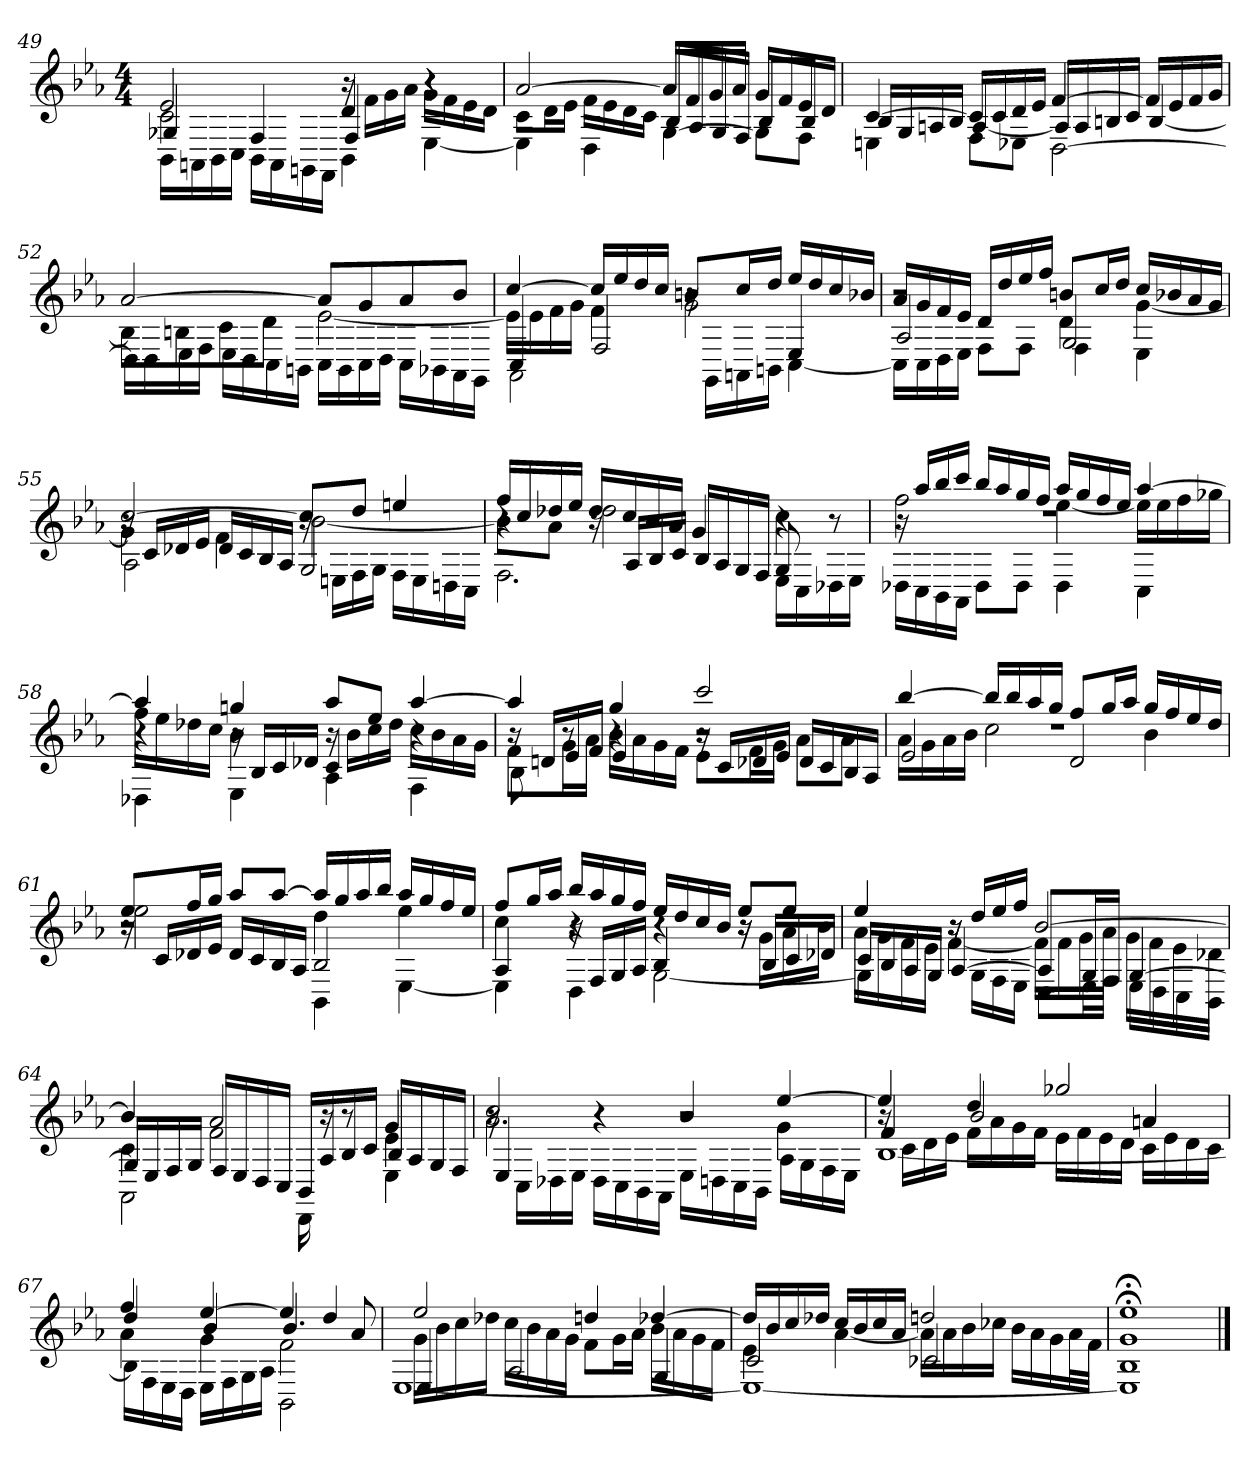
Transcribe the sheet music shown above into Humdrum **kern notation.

**kern
*part1
*staff1
*k[b-e-a-]
*E-:
*M4/4
=49
*^
*	*^
*	*	*^
2e-/	2c\	4G-X/	16BB-\LL
.	.	.	16AAn\
.	.	.	16BB-\
.	.	.	16C\JJ
.	.	4F/	16BB-\LL
.	.	.	16AA\
.	.	.	16GGn\
.	.	.	16FF\JJ
4d/	16r	4F/	4BB-\
.	16f\LL	.	.
.	16g\	.	.
.	16a-\JJ	.	.
4r	16g\LL	4r	[4E-\
.	16f\	.	.
.	16e-\	.	.
.	16d\JJ	.	.
*	*	*v	*v
=50	=50	=50
[2a-/	8c\L	4E-\]
.	16d\L	.
.	16e-\JJ	.
.	16f\LL	4D\
.	16e-\	.
.	16d\	.
.	16c\JJ	.
16a-/LL]	16B-/LL	[4G\
16f/	16A-/	.
16g/	16G/	.
16a-/JJ	16F/JJ	.
16g/LL	8B-/L	8G\L]
16f/	.	.
16e-/	8B-/J	8F\J
16d/JJ	.	.
=51	=51	=51
[4c/	16B-/LL	4En\
.	16G/	.
.	16An/	.
.	16B-/JJ	.
16c/LL]	[4A/	8F\L
16c/	.	.
16d/	.	8E-X\J
16e-/JJ	.	.
[4f/	16A/LL]	[2D\
.	16A/	.
.	16Bn/	.
.	16c/JJ	.
16f/LL]	[4B/	.
16e-/	.	.
16f/	.	.
16g/JJ	.	.
=52	=52	=52
[2a-/	8Bn/L]	16D\LL]
.	.	16D\
.	8Bn\	16E-\
.	.	16F\JJ
.	8c\	16E-\LL
.	.	16D\
.	8d\J	16C\
.	.	16BBn\JJ
8a-/L]	[2e-\	16C\LL
.	.	16BB\
8g/	.	16C\
.	.	16D\JJ
8a-/	.	16C\LL
.	.	16BB-X\
8b-/J	.	16AA-\
.	.	16GG\JJ
=53	=53	=53
*	*	*^
[4cc/	16e-\LL]	4C/	2AA-\
.	16e-\	.	.
.	16f\	.	.
.	16g\JJ	.	.
16cc/LL]	4f\	2F/	.
16ee-/	.	.	.
16dd/	.	.	.
16cc/JJ	.	.	.
8bn/L	2g\	.	16r
.	.	.	16GG\LL
16cc/L	.	.	16AAn\
16dd/JJ	.	.	16BBn\JJ
16ee-/LL	.	4E-/	[4C\
16dd/	.	.	.
16cc/	.	.	.
16b-X/JJ	.	.	.
=54	=54	=54	=54
16a-/LL	2r	2A-/	16C\LL]
16g/	.	.	16C\
16f/	.	.	16D\
16e-/JJ	.	.	16E-\JJ
16d/LL	.	.	8F\L
16dd/	.	.	.
16ee-/	.	.	8F\J
16ff/JJ	.	.	.
8bn/L	4d\	2G/	4F\
16cc/L	.	.	.
16dd/JJ	.	.	.
16cc/LL	[4g\	.	4E-\
16b-X/	.	.	.
16a-/	.	.	.
16g/JJ	.	.	.
=55	=55	=55	=55
[2cc/	4g\]	16r	2A-\
.	.	16c/LL	.
.	.	16d-X/	.
.	.	16e-/JJ	.
.	4f\	16d-/LL	.
.	.	16c/	.
.	.	16B-/	.
.	.	16A-/JJ	.
8cc/L]	[2b-\	2G/	16r
.	.	.	16En\LL
8dd/J	.	.	16F\
.	.	.	16G\JJ
4een/	.	.	16F\LL
.	.	.	16E\
.	.	.	16Dn\
.	.	.	16C\JJ
=56	=56	=56	=56
16ff/LL	8b-\L]	4r	2.F\
16cc/	.	.	.
16dd-X/	8a-\J	.	.
16ee-/JJ	.	.	.
16dd-/LL	2dd-\	16r	.
16cc/	.	16A-/LL	.
16b-/	.	16B-/	.
16a-/JJ	.	16c/JJ	.
4g/	.	16B-/LL	.
.	.	16A-/	.
.	.	16G/	.
.	.	16F/JJ	.
4r	4cc\	8G/	16E-\LL
.	.	.	16C\
.	.	8r	16D-X\
.	.	.	16E-\JJ
=57	=57	=57	=57
16r	2ff\	1r	16D-X\LL
16aa-/LL	.	.	16C\
16bb-/	.	.	16BB-\
16ccc/JJ	.	.	16AA-\JJ
16bb-/LL	.	.	8D-\L
16aa-/	.	.	.
16gg/	.	.	8D-\J
16ff/JJ	.	.	.
16aa-/LL	[4ee-\	.	4D-\
16gg/	.	.	.
16ff/	.	.	.
16ee-/JJ	.	.	.
[4aa-/	16ee-\LL]	.	4C\
.	16ee-\	.	.
.	16ff\	.	.
.	16gg-X\JJ	.	.
=58	=58	=58	=58
4aa-/]	16ff\LL	4r	4D-X\
.	16ee-\	.	.
.	16dd-X\	.	.
.	16cc\JJ	.	.
4ggn/	4b-\	16r	4E-\
.	.	16B-/LL	.
.	.	16c/	.
.	.	16d-X/JJ	.
8aa-/L	16r	4c/	4A-\
.	16b-\LL	.	.
8ee-/J	16cc\	.	.
.	16dd-\JJ	.	.
[4aa-/	16cc\LL	4r	4F\
.	16b-\	.	.
.	16a-\	.	.
.	16g\JJ	.	.
=59	=59	=59	=59
4aa-/]	8f\L	16r	8B-\
.	.	16dn/LL	.
.	16g\L	16e-/	8r
.	16a-\JJ	16f/JJ	.
4gg/	16b-\LL	4e-/	4r
.	16a-\	.	.
.	16g\	.	.
.	16f\JJ	.	.
2ccc/	8e-\L	16r	2r
.	.	16c/LL	.
.	16f\L	16d-X/	.
.	16g\JJ	16e-/JJ	.
.	8a-\L	16d-/LL	.
.	.	16c/	.
.	8a-\J	16B-/	.
.	.	16A-/JJ	.
=60	=60	=60	=60
[4bb-/	16a-\LL	2e-/	1r
.	16g\	.	.
.	16a-\	.	.
.	16b-\JJ	.	.
16bb-/LL]	2cc\	.	.
16bb-/	.	.	.
16aa-/	.	.	.
16gg/JJ	.	.	.
8ff/L	.	2d/	.
16gg/L	.	.	.
16aa-/JJ	.	.	.
16gg/LL	4b-\	.	.
16ff/	.	.	.
16ee-/	.	.	.
16dd/JJ	.	.	.
=61	=61	=61	=61
8ee-/L	2ee-\	16r	2r
.	.	16c/LL	.
16ff/L	.	16d-X/	.
16gg/JJ	.	16e-/JJ	.
8aa-/L	.	16d-/LL	.
.	.	16c/	.
[8aa-/J	.	16B-/	.
.	.	16A-/JJ	.
16aa-/LL]	4dd\	2B-/	4BB-\
16gg/	.	.	.
16aa-/	.	.	.
16bb-/JJ	.	.	.
16aa-/LL	4ee-\	.	[4E-\
16gg/	.	.	.
16ff/	.	.	.
16ee-/JJ	.	.	.
=62	=62	=62	=62
8ff/L	4cc\	4A-/	4E-\]
16gg/L	.	.	.
16aa-/JJ	.	.	.
16bb-/LL	4r	16r	4D\
16aa-/	.	16F/LL	.
16gg/	.	16G/	.
16ff/JJ	.	16A-/JJ	.
16ee-/LL	4r	4B-/	[2G\
16dd/	.	.	.
16cc/	.	.	.
16b-/JJ	.	.	.
8ee-/L	16r	16r	.
.	16g\LL	16B-/LL	.
8ee-/J	16a-\	16c/	.
.	16b-\JJ	16d-X/JJ	.
=63	=63	=63	=63
4ee-/	16a-\LL	16c/LL	4G\]
.	16g\	16B-/	.
.	16f\	16A-/	.
.	16e-\JJ	16G/JJ	.
16r	[4f\	[4A-/	16r
16dd/LL	.	.	16G\LL
16ee-/	.	.	16F\
16ff/JJ	.	.	16E-\JJ
[2b-/	16f\LL]	8A-/L]	8D\L
.	16f\	.	.
.	16g\	16G/L	16E-\L
.	16a-\JJ	16F/JJ	16F\JJ
.	16g\LL	[4G/	16E-\LL
.	16f\	.	16D\
.	16e-\	.	16C\
.	16d-X\JJ	.	16BB-\JJ
=64	=64	=64	=64
4b-/]	4c\	16G/LL]	2AA-\
.	.	16E-/	.
.	.	16F/	.
.	.	16G/JJ	.
2a-/	2f\	16F/LL	.
.	.	16E-/	.
.	.	16D/	.
.	.	16C/JJ	.
.	.	16BB-/LL	16DD\
.	.	16A-/	16r
.	.	16B-/	8r
.	.	16c/JJ	.
4g/	4e-\	16B-/LL	4E-\
.	.	16A-/	.
.	.	16G/	.
.	.	16F/JJ	.
=65	=65	=65	=65
2cc/	2.a-\	4E-/	16r
.	.	.	16C\LL
.	.	.	16D-X\
.	.	.	16E-\JJ
.	.	4r	16D-\LL
.	.	.	16C\
.	.	.	16BB-\
.	.	.	16AA-\JJ
4b-/	.	2r	16E-\LL
.	.	.	16Dn\
.	.	.	16C\
.	.	.	16BB-\JJ
[4ee-/	4g\	.	16A-\LL
.	.	.	16G\
.	.	.	16F\
.	.	.	16E-\JJ
=66	=66	=66	=66
4ee-/]	4f/	16r	[1B-\
.	.	16c\LL	.
.	.	16d\	.
.	.	16e-\JJ	.
4dd/	2b-/	16f\LL	.
.	.	16a-\	.
.	.	16g\	.
.	.	16f\JJ	.
2gg-X/	.	16e-\LL	.
.	.	16f\	.
.	.	16e-\	.
.	.	16d\JJ	.
.	4an/	16c\LL	.
.	.	16e-\	.
.	.	16d\	.
.	.	16c\JJ	.
=67	=67	=67	=67
4ff/	4dd/	4a-\	16B-\LL]
.	.	.	16F\
.	.	.	16E-\
.	.	.	16D\JJ
[4ee-/	4b-/	4g\	16E-\LL
.	.	.	16F\
.	.	.	16G\
.	.	.	16A-\JJ
4ee-/]	4.b-/	2f\	2BB-\
4dd/	.	.	.
.	8a-/	.	.
=68	=68	=68	=68
2ee-/	16g\LL	4E-/	[1E-\
.	16b-\	.	.
.	16cc\	.	.
.	16dd-X\JJ	.	.
.	16cc\LL	2A-/	.
.	16b-\	.	.
.	16a-\	.	.
.	16g\JJ	.	.
4ddn/	8f\L	.	.
.	16g\L	.	.
.	16a-\JJ	.	.
[4dd-X/	16b-\LL	4G/	.
.	16a-\	.	.
.	16g\	.	.
.	16f\JJ	.	.
=69	=69	=69	=69
16dd-/LL]	4e-\	2c/	1E-\_
16b-/	.	.	.
16cc/	.	.	.
16dd-X/JJ	.	.	.
16cc/LL	[4a-\	.	.
16b-/	.	.	.
16cc/	.	.	.
16a-/JJ	.	.	.
2ddn/	16a-\LL]	2c-X/	.
.	16a-\	.	.
.	16b-\	.	.
.	16cc-X\JJ	.	.
.	16b-\LL	.	.
.	16a-\	.	.
.	16g\	.	.
.	32a-\L	.	.
.	32f\JJJ	.	.
=70	=70	=70	=70
1ee-;</	1g\	1B-/	1E-;<\]
*v	*v	*v	*v
==
*-
